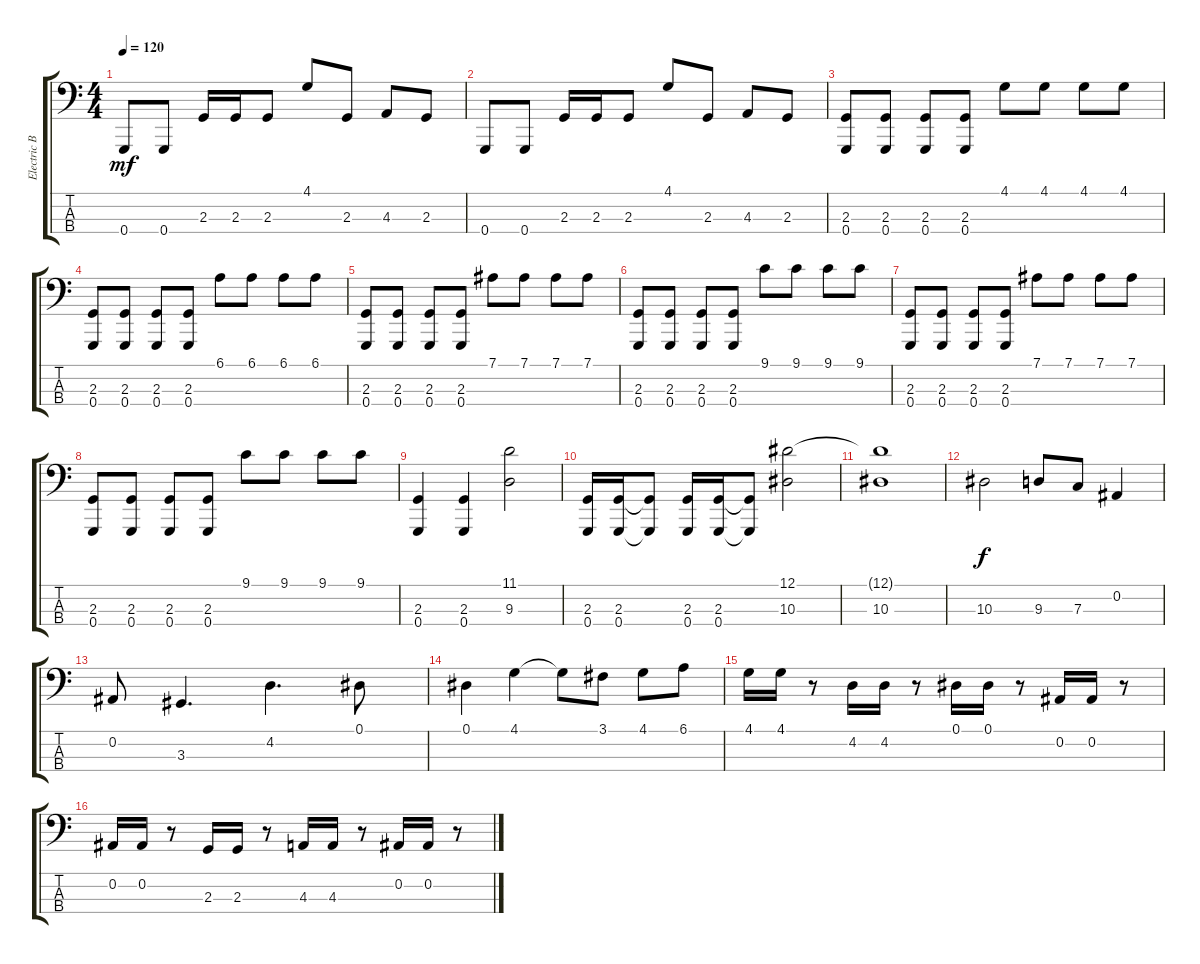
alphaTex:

\track ("Electric Bass" "Electric B") {instrument electricbasspick}
\staff {score tabs}
\tuning (Eb2 Bb1 F1 G0) {hide}
\ts (4 4)
\tempo 120
\clef f4
\ks c
0.4.8{dy mf} 0.4.8 2.3.16 2.3.16 2.3.8 4.1.8 2.3.8 4.3.8 2.3.8 |
0.4.8 0.4.8 2.3.16 2.3.16 2.3.8 4.1.8 2.3.8 4.3.8 2.3.8 |
(2.3 0.4).8 (2.3 0.4).8 (2.3 0.4).8 (2.3 0.4).8 4.1.8 4.1.8 4.1.8 4.1.8 |
(2.3 0.4).8 (2.3 0.4).8 (2.3 0.4).8 (2.3 0.4).8 6.1.8 6.1.8 6.1.8 6.1.8 |
(2.3 0.4).8 (2.3 0.4).8 (2.3 0.4).8 (2.3 0.4).8 7.1.8 7.1.8 7.1.8 7.1.8 |
(2.3 0.4).8 (2.3 0.4).8 (2.3 0.4).8 (2.3 0.4).8 9.1.8 9.1.8 9.1.8 9.1.8 |
(2.3 0.4).8 (2.3 0.4).8 (2.3 0.4).8 (2.3 0.4).8 7.1.8 7.1.8 7.1.8 7.1.8 |
(2.3 0.4).8 (2.3 0.4).8 (2.3 0.4).8 (2.3 0.4).8 9.1.8 9.1.8 9.1.8 9.1.8 |
(2.3 0.4).4 (2.3 0.4).4 (11.1 9.3).2 |
(2.3 0.4).16 (2.3 0.4).16 (2.3{t} 0.4{t}).8 (2.3 0.4).16 (2.3 0.4).16 (2.3{t} 0.4{t}).8 (12.1 10.3).2 |
(12.1{t} 10.3).1 |
10.3.2{dy f} 9.3.8 7.3.8 0.2.4 |
0.2.8 3.3.4{d} 4.2.4{d} 0.1.8 |
0.1.4 4.1.4 4.1{t}.8 3.1.8 4.1.8 6.1.8 |
4.1.16 4.1.16 r.8 4.2.16 4.2.16 r.8 0.1.16 0.1.16 r.8 0.2.16 0.2.16 r.8 |
0.2.16 0.2.16 r.8 2.3.16 2.3.16 r.8 4.3.16 4.3.16 r.8 0.2.16 0.2.16 r.8
